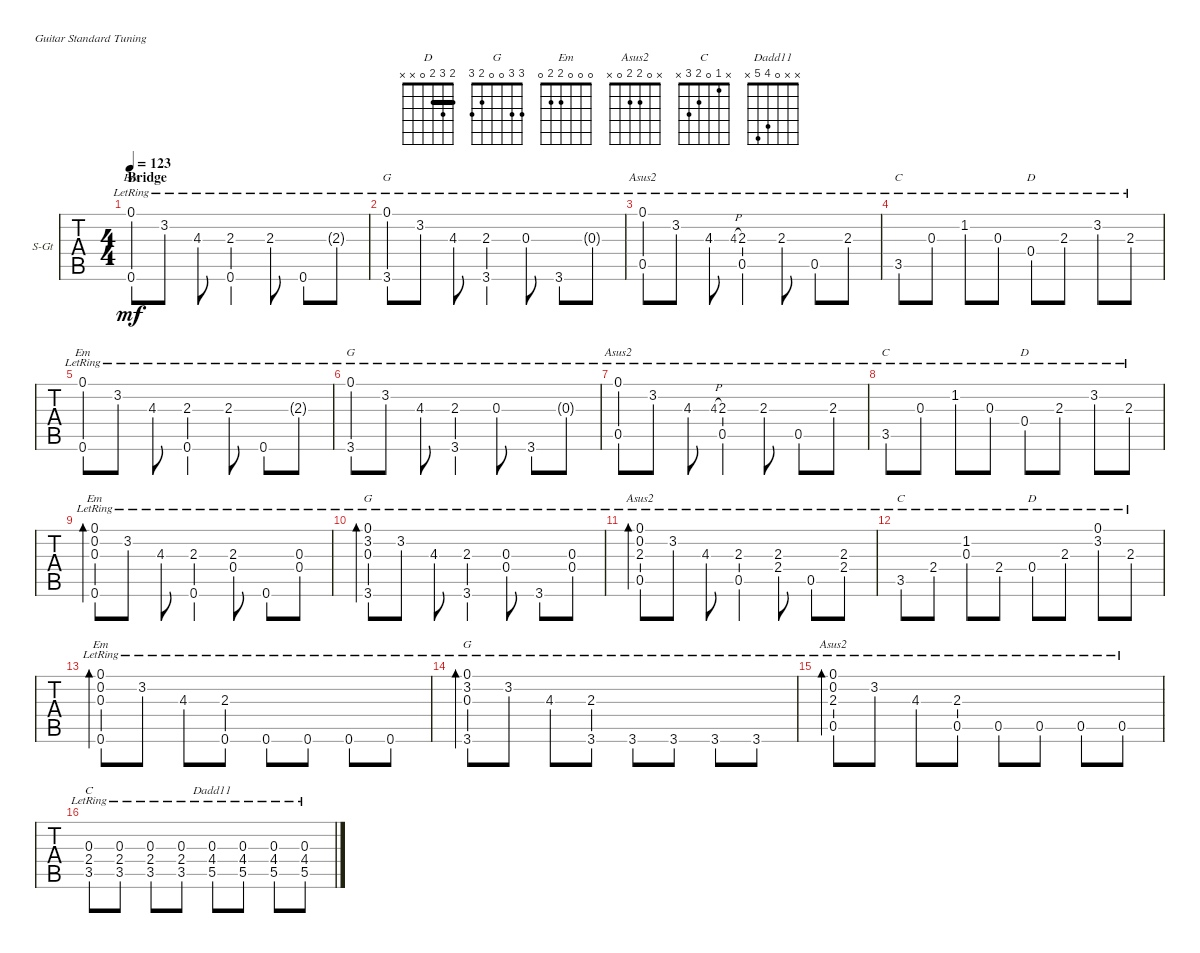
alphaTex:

\defaultSystemsLayout 4
\bracketExtendMode groupsimilarinstruments
\firstSystemTrackNameOrientation horizontal
\otherSystemsTrackNameOrientation horizontal
\track ("Steel Guitar" "S-Gt") {instrument acousticguitarsteel}
\staff {tabs}
\tuning (E4 B3 G3 D3 A2 E2)
\chord ("D" 2 3 2 0 x x) {showfingering false barre 2}
\chord ("G" 3 3 0 0 2 3) {showfingering false}
\chord ("Em" 0 0 0 2 2 0) {showfingering false}
\chord ("Asus2" x 0 2 2 0 x) {showfingering false}
\chord ("C" x 1 0 2 3 x) {showfingering false}
\chord ("Dadd11" x x 0 4 5 x) {showfingering false}
\ts (4 4)
\section ("" "Bridge")
\tempo 123
\clef g2
\ks d
(0.1{lr rf 4} 0.6{lr rf 1}).8{ch "Em" dy mf} 3.2{lr lf 4 rf 3}.8 4.3{lr lf 5 rf 2}.8 (2.3{lr lf 2 rf 2} 0.6{lr}).4 2.3{lr}.8 0.6{lr}.8 2.3{g lr}.8 |
(0.1{lr} 3.6{lr lf 3}).8{ch "G"} 3.2{lr lf 4}.8 4.3{lr lf 5}.8 (2.3{lr lf 2} 3.6{lr}).4 0.3{lr}.8 3.6{lr}.8 0.3{g lr}.8 |
(0.1{lr rf 4} 0.5{lr rf 1}).8{ch "Asus2"} 3.2{lr lf 4}.8 4.3{lr lf 5}.8 4.3{h lr lf 5}.8{gr} (2.3{lr lf 2} 0.5{lr}).4 2.3{lr}.8 0.5{lr}.8 2.3{lr}.8 |
3.5{lr lf 4 rf 1}.8{ch "C"} 0.3{lr rf 2}.8 1.2{lr lf 2 rf 3}.8 0.3{lr}.8 0.4{lr rf 1}.8{ch "D"} 2.3{lr lf 3 rf 2}.8 3.2{lr lf 4 rf 3}.8 2.3{lr}.8 |
(0.1{lr rf 4} 0.6{lr rf 1}).8{ch "Em"} 3.2{lr lf 4 rf 3}.8 4.3{lr lf 5 rf 2}.8 (2.3{lr lf 2 rf 2} 0.6{lr}).4 2.3{lr}.8 0.6{lr}.8 2.3{g lr}.8 |
(0.1{lr} 3.6{lr lf 3}).8{ch "G"} 3.2{lr lf 4}.8 4.3{lr lf 5}.8 (2.3{lr lf 2} 3.6{lr}).4 0.3{lr}.8 3.6{lr}.8 0.3{g lr}.8 |
(0.1{lr rf 4} 0.5{lr rf 1}).8{ch "Asus2"} 3.2{lr lf 4}.8 4.3{lr lf 5}.8 4.3{h lr lf 5}.8{gr} (2.3{lr lf 2} 0.5{lr}).4 2.3{lr}.8 0.5{lr}.8 2.3{lr}.8 |
3.5{lr lf 4 rf 1}.8{ch "C"} 0.3{lr rf 2}.8 1.2{lr lf 2 rf 3}.8 0.3{lr}.8 0.4{lr rf 1}.8{ch "D"} 2.3{lr lf 3 rf 2}.8 3.2{lr lf 4 rf 3}.8 2.3{lr}.8 |
(0.1{lr rf 4} 0.6{lr rf 1} 0.2{lr rf 3} 0.3{lr rf 2}).8{bd 37 ch "Em"} 3.2{lr lf 4}.8 4.3{lr lf 5}.8 (2.3{lr lf 2} 0.6{lr}).4 (2.3{lr rf 3} 0.4{lr rf 2}).8 0.6{lr rf 1}.8 (0.3{lr rf 3} 0.4{lr rf 2}).8 |
(0.1{lr} 3.6{lr} 3.2{lr} 0.3{lr}).8{bd 37 ch "G"} 3.2{lr}.8 4.3{lr}.8 (2.3{lr} 3.6{lr}).4 (0.3{lr} 0.4{lr}).8 3.6{lr}.8 (0.3{lr} 0.4{lr}).8 |
(0.1{lr rf 4} 0.5{lr rf 1} 0.2{lr rf 3} 2.3{lr lf 2 rf 2}).8{bd 37 ch "Asus2"} 3.2{lr lf 4}.8 4.3{lr lf 5}.8 (2.3{lr} 0.5{lr}).4 (2.3{lr lf 2} 2.4{lr lf 3}).8 0.5{lr}.8 (2.3{lr} 2.4{lr}).8 |
3.5{lr}.8{ch "C"} 2.4{lr}.8 (1.2{lr} 0.3{lr}).8 2.4{lr}.8 0.4{lr}.8{ch "D"} 2.3{lr lf 3}.8 (3.2{lr lf 4} 0.1{lr}).8 2.3{lr}.8 |
(0.1{lr rf 4} 0.6{lr rf 1} 0.2{lr rf 3} 0.3{lr rf 2}).8{bd 37 ch "Em"} 3.2{lr lf 4}.8 4.3{lr lf 5}.8 (2.3{lr lf 2} 0.6{lr rf 1}).8 0.6{lr rf 1}.8 0.6{lr rf 1}.8 0.6{lr rf 1}.8 0.6{lr rf 1}.8 |
(0.1{lr} 3.6{lr lf 3} 3.2{lr lf 4} 0.3{lr}).8{bd 37 ch "G"} 3.2{lr}.8 4.3{lr lf 5}.8 (2.3{lr lf 2} 3.6{lr lf 3}).8 3.6{lr}.8 3.6{lr}.8 3.6{lr}.8 3.6{lr}.8 |
(0.1{lr rf 4} 0.5{lr rf 1} 0.2{lr rf 3} 2.3{lr lf 2 rf 2}).8{bd 37 ch "Asus2"} 3.2{lr lf 3}.8 4.3{lr lf 4}.8 (2.3{lr lf 2} 0.5{lr}).8 0.5{lr}.8 0.5{lr}.8 0.5{lr}.8 0.5{lr}.8 |
(3.5{lr lf 3 rf 1} 2.4{lr lf 2 rf 2} 0.3{lr rf 3}).8{ch "C"} (3.5{lr} 2.4{lr} 0.3{lr}).8 (3.5{lr} 2.4{lr} 0.3{lr}).8 (3.5{lr} 2.4{lr} 0.3{lr}).8 (5.5{lr lf 3 rf 1} 4.4{lr lf 2 rf 2} 0.3{lr rf 3}).8{ch "Dadd11"} (5.5{lr} 4.4{lr} 0.3{lr}).8 (5.5{lr} 4.4{lr} 0.3{lr}).8 (5.5{lr} 4.4{lr} 0.3{lr}).8
